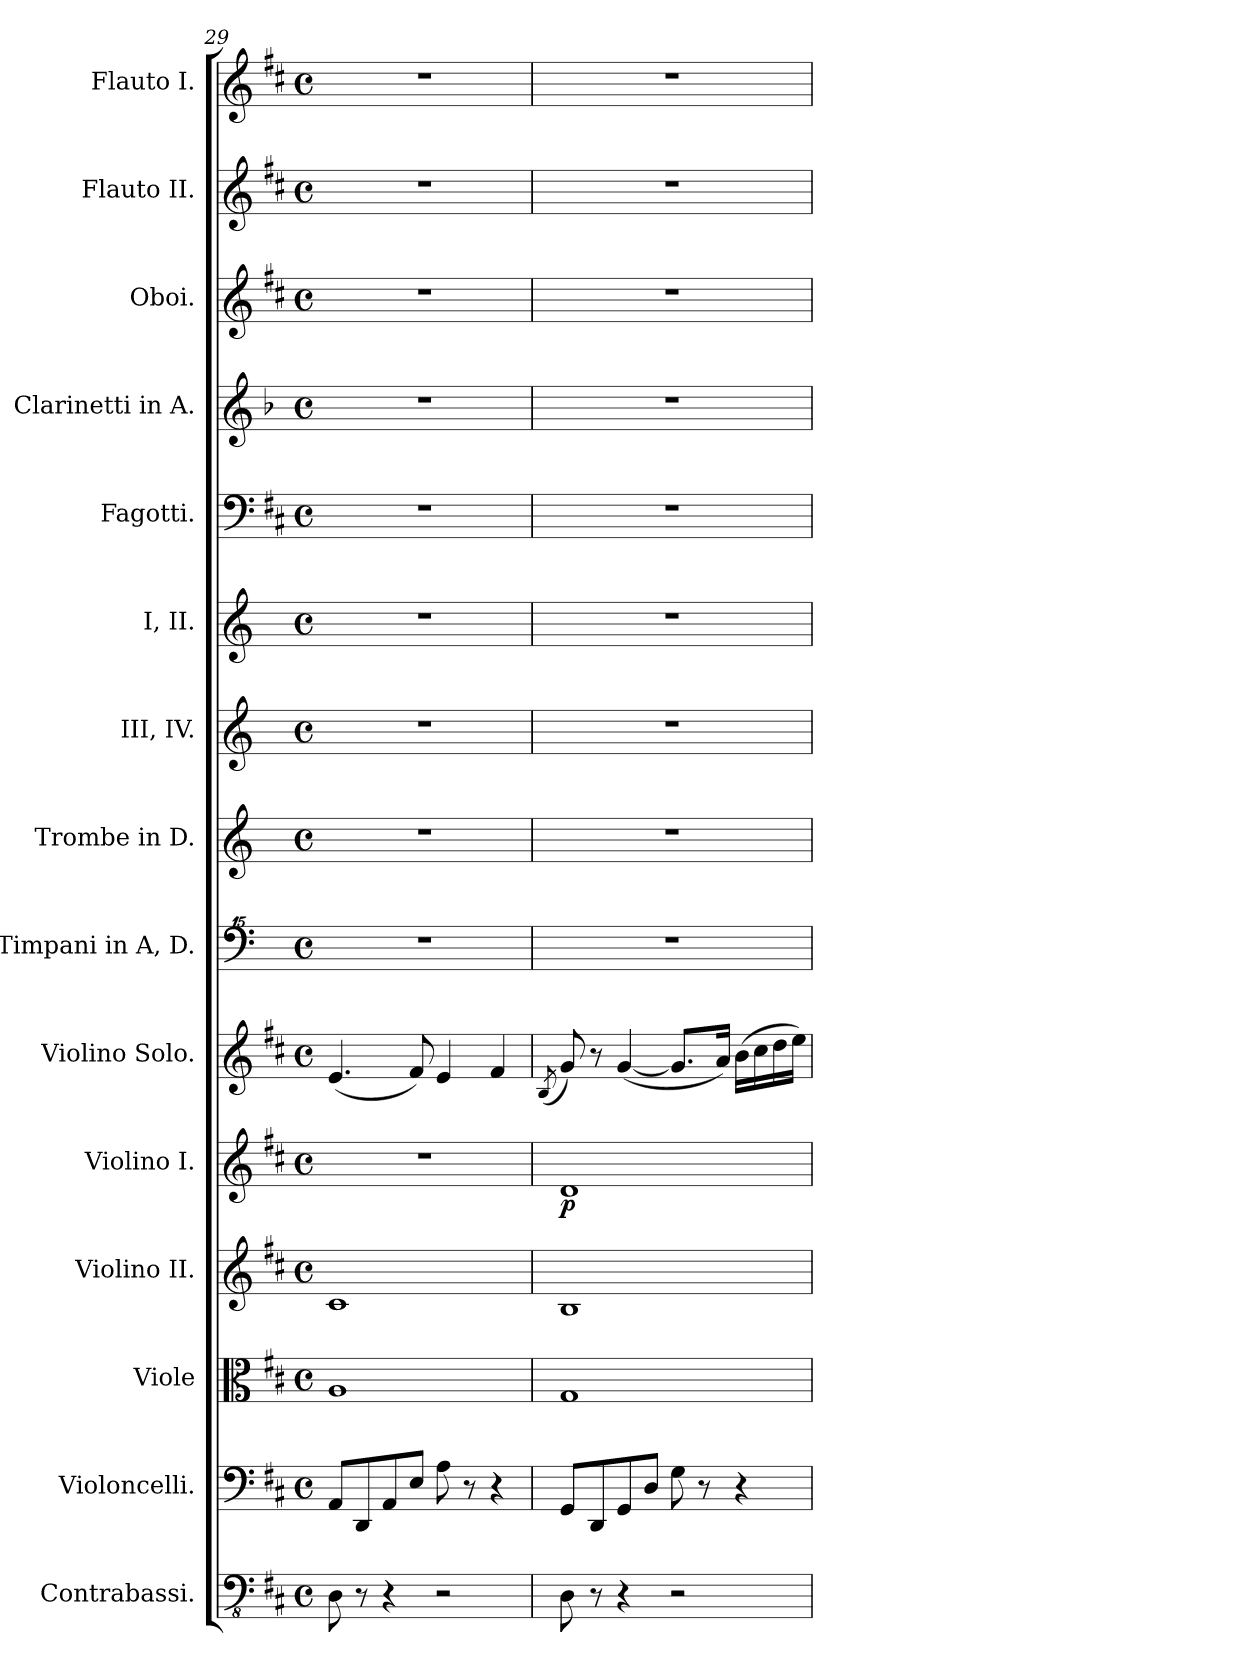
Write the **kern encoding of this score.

**kern	**kern	**kern	**kern	**kern	**dynam	**kern	**kern	**kern	**kern	**kern	**kern	**kern	**kern	**kern	**kern
*part15	*part14	*part13	*part12	*part11	*part11	*part10	*part9	*part8	*part7	*part6	*part5	*part4	*part3	*part2	*part1
*staff15	*staff14	*staff13	*staff12	*staff11	*staff11	*staff10	*staff9	*staff8	*staff7	*staff6	*staff5	*staff4	*staff3	*staff2	*staff1
*I"Contrabassi.	*I"Violoncelli.	*I"Viole	*I"Violino II.	*I"Violino I.	*	*I"Violino Solo.	*I"Timpani in A, D.	*I"Trombe in D.	*I"III, IV.	*I"I, II.	*I"Fagotti.	*I"Clarinetti in A.	*I"Oboi.	*I"Flauto II.	*I"Flauto I.
*I'Cbs.	*	*	*	*	*	*I'Vln.	*I'Timp.	*	*	*	*I'Fag.	*	*I'Ob.	*I'Fl.	*I'Fl.
*clefFv4	*clefF4	*clefC3	*clefG2	*clefG2	*	*clefG2	*clefF^^4	*clefG2	*clefG2	*clefG2	*clefF4	*clefG2	*clefG2	*clefG2	*clefG2
*	*	*	*	*	*	*	*ITrd7c12	*ITrd-1c-2	*ITrd4c7	*ITrd4c7	*	*ITrd2c3	*	*	*
*k[f#c#]	*k[f#c#]	*k[f#c#]	*k[f#c#]	*k[f#c#]	*	*k[f#c#]	*k[]	*k[f#c#]	*k[b-]	*k[b-]	*k[f#c#]	*k[f#c#]	*k[f#c#]	*k[f#c#]	*k[f#c#]
*M4/4	*M4/4	*M4/4	*M4/4	*M4/4	*	*M4/4	*M4/4	*M4/4	*M4/4	*M4/4	*M4/4	*M4/4	*M4/4	*M4/4	*M4/4
*met(c)	*met(c)	*met(c)	*met(c)	*met(c)	*	*met(c)	*met(c)	*met(c)	*met(c)	*met(c)	*met(c)	*met(c)	*met(c)	*met(c)	*met(c)
=29	=29	=29	=29	=29	=29	=29	=29	=29	=29	=29	=29	=29	=29	=29	=29
8DD\	8AA/L	1A	1c#	1r	.	(4.e/	1r	1r	1r	1r	1r	1r	1r	1r	1r
8r	8DD/	.	.	.	.	.	.	.	.	.	.	.	.	.	.
4r	8AA/	.	.	.	.	.	.	.	.	.	.	.	.	.	.
.	8E/J	.	.	.	.	8f#/)	.	.	.	.	.	.	.	.	.
2r	8A\	.	.	.	.	4e/	.	.	.	.	.	.	.	.	.
.	8r	.	.	.	.	.	.	.	.	.	.	.	.	.	.
.	4r	.	.	.	.	4f#/	.	.	.	.	.	.	.	.	.
=30	=30	=30	=30	=30	=30	=30	=30	=30	=30	=30	=30	=30	=30	=30	=30
.	.	.	.	.	.	(8qB/	.	.	.	.	.	.	.	.	.
!	!	!	!	!	!LO:DY:b	!	!	!	!	!	!	!	!	!	!
8DD\	8GG/L	1G	1B	1d	p	8g/)	1r	1r	1r	1r	1r	1r	1r	1r	1r
8r	8DD/	.	.	.	.	8r	.	.	.	.	.	.	.	.	.
4r	8GG/	.	.	.	.	([4g/	.	.	.	.	.	.	.	.	.
.	8D/J	.	.	.	.	.	.	.	.	.	.	.	.	.	.
2r	8G\	.	.	.	.	8.g/L]	.	.	.	.	.	.	.	.	.
.	8r	.	.	.	.	.	.	.	.	.	.	.	.	.	.
.	.	.	.	.	.	16a/Jk)	.	.	.	.	.	.	.	.	.
.	4r	.	.	.	.	(16b\LL	.	.	.	.	.	.	.	.	.
.	.	.	.	.	.	16cc#\	.	.	.	.	.	.	.	.	.
.	.	.	.	.	.	16dd\	.	.	.	.	.	.	.	.	.
.	.	.	.	.	.	16ee\JJ)	.	.	.	.	.	.	.	.	.
=	=	=	=	=	=	=	=	=	=	=	=	=	=	=	=
*-	*-	*-	*-	*-	*-	*-	*-	*-	*-	*-	*-	*-	*-	*-	*-
